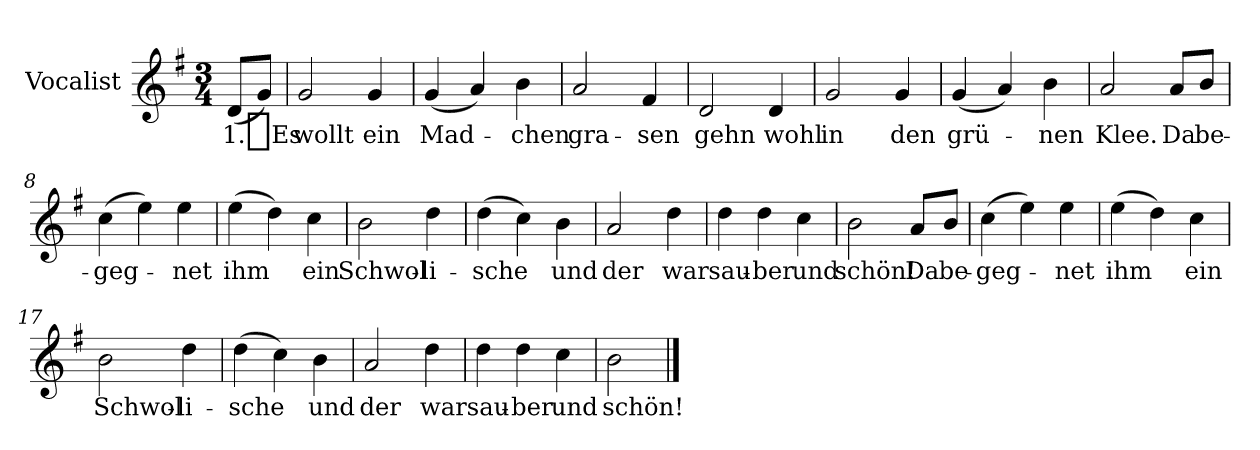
**kern	**text
*part1	*part1
*staff1	*staff1
*I"Vocalist	*
*k[f#]	*
*G:	*
*M3/4	*
=	=
(8dL	1._Es
8gJ)	.
=1	=1
2g	wollt
4g	ein
=2	=2
(4g	Mad-
4a)	.
4b	-chen
=3	=3
2a	gra-
4f#	-sen
=4	=4
2d	gehn
4d	wohl
=5	=5
2g	in
4g	den
=6	=6
(4g	grü-
4a)	.
4b	-nen
=7	=7
2a	Klee.
8aL	Da
8bJ	be-
=8	=8
(4cc	-geg-
4ee)	.
4ee	-net
=9	=9
(4ee	ihm
4dd)	.
4cc	ein
=10	=10
2b	Schwol-
4dd	-li-
=11	=11
(4dd	-sche
4cc)	.
4b	und
=12	=12
2a	der
4dd	war
=13	=13
4dd	sau-
4dd	-ber
4cc	und
=14	=14
2b	schön!
8aL	Da
8bJ	be-
=15	=15
(4cc	-geg-
4ee)	.
4ee	-net
=16	=16
(4ee	ihm
4dd)	.
4cc	ein
=17	=17
2b	Schwol-
4dd	-li-
=18	=18
(4dd	-sche
4cc)	.
4b	und
=19	=19
2a	der
4dd	war
=20	=20
4dd	sau-
4dd	-ber
4cc	und
=21	=21
2b	schön!
==	==
*-	*-
